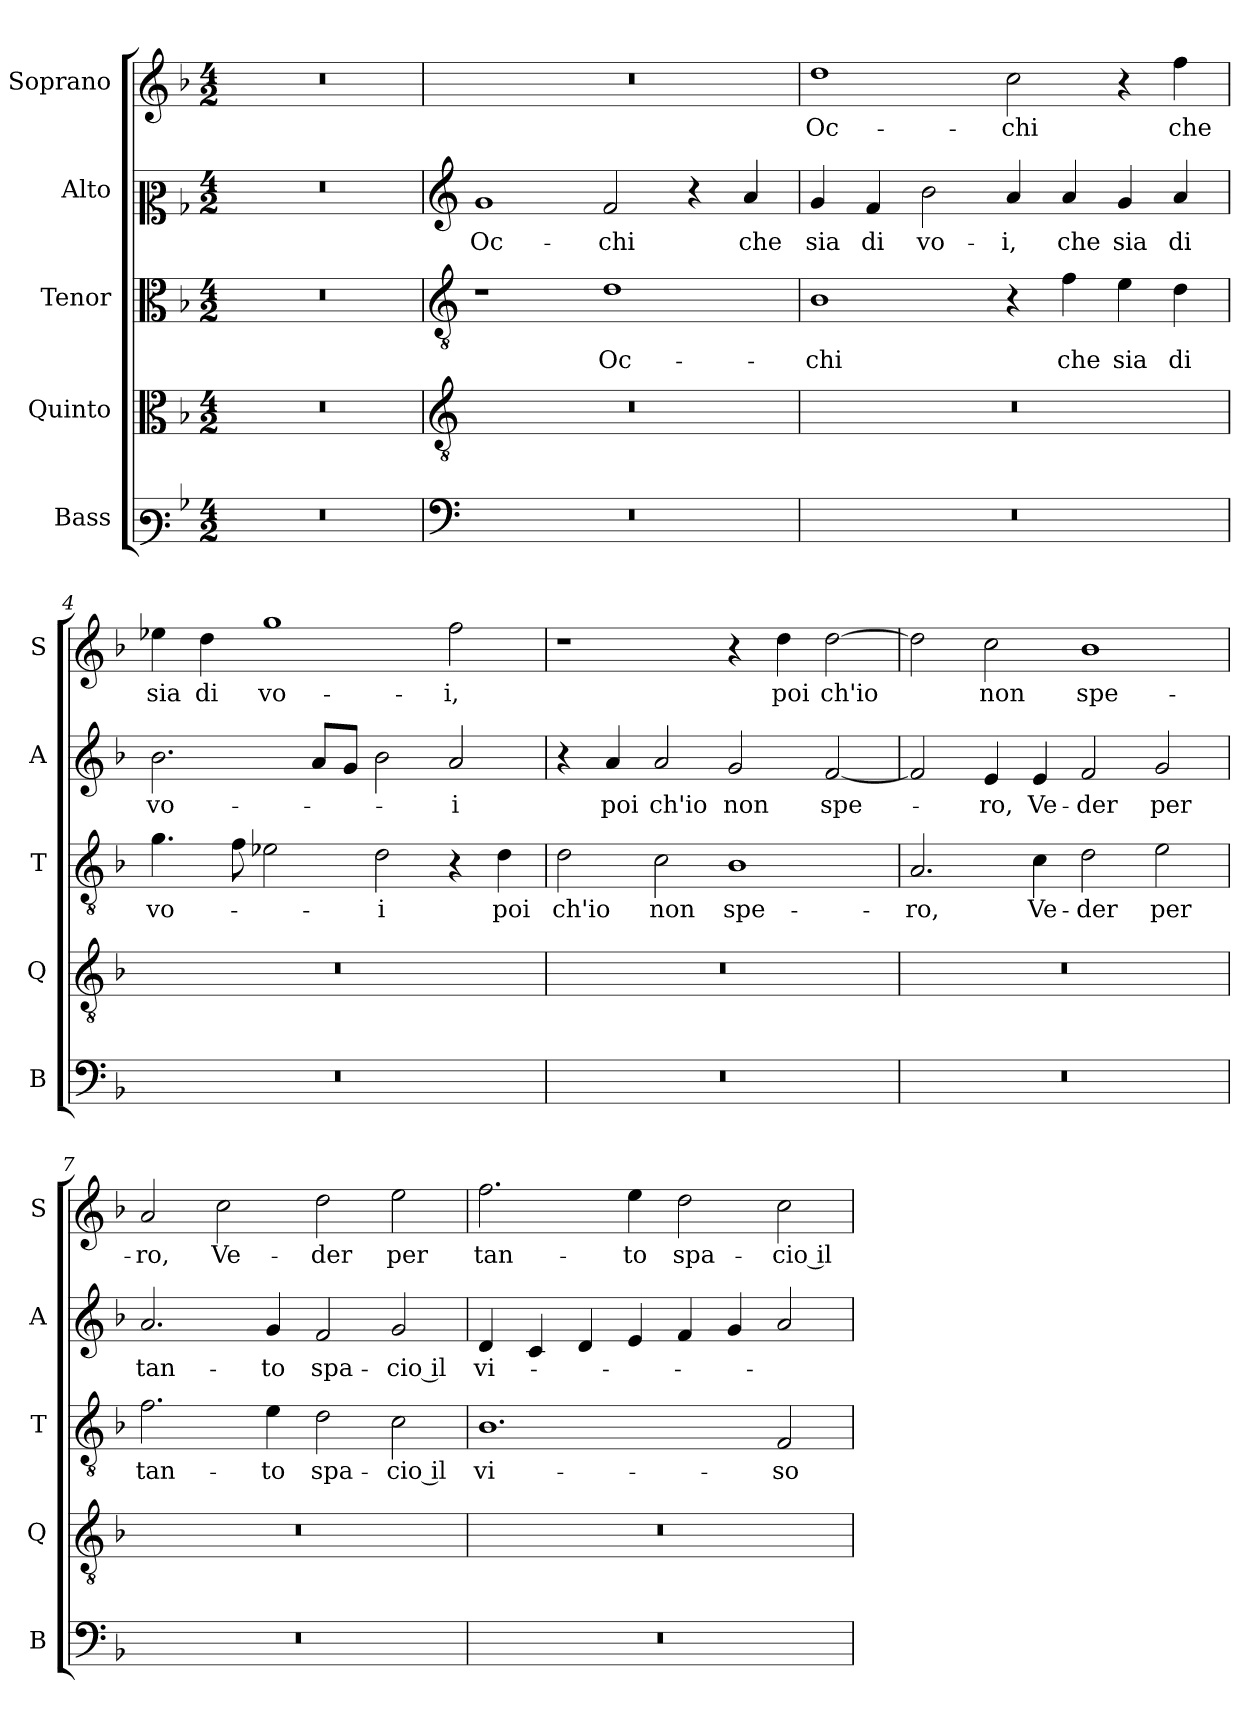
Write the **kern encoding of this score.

**kern	**kern	**kern	**text	**kern	**text	**kern	**text
*part5	*part4	*part3	*part3	*part2	*part2	*part1	*part1
*staff5	*staff4	*staff3	*staff3	*staff2	*staff2	*staff1	*staff1
*I"Bass	*I"Quinto	*I"Tenor	*	*I"Alto	*	*I"Soprano	*
*I'B	*I'Q	*I'T	*	*I'A	*	*I'S	*
*clefF3	*clefC3	*clefC3	*	*clefC2	*	*clefG2	*
*k[b-]	*k[b-]	*k[b-]	*	*k[b-]	*	*k[b-]	*
*F:	*F:	*F:	*	*F:	*	*F:	*
*M4/2	*M4/2	*M4/2	*	*M4/2	*	*M4/2	*
=1	=1	=1	=1	=1	=1	=1	=1
0r	0r	0r	.	0r	.	0r	.
=2	=2	=2	=2	=2	=2	=2	=2
*clefF4	*clefGv2	*clefGv2	*	*clefG2	*	*	*
!	!	!	!	!	!LO:LY:b	!	!
0r	0r	1r	.	1g	Oc-	0r	.
!	!	!	!LO:LY:b	!	!LO:LY:b	!	!
.	.	1d	Oc-	2f/	-chi	.	.
.	.	.	.	4r	.	.	.
!	!	!	!	!	!LO:LY:b	!	!
.	.	.	.	4a/	che	.	.
=3	=3	=3	=3	=3	=3	=3	=3
!	!	!	!LO:LY:b	!	!LO:LY:b	!	!LO:LY:b
0r	0r	1B-	-chi	4g/	sia	1dd	Oc-
!	!	!	!	!	!LO:LY:b	!	!
.	.	.	.	4f/	di	.	.
!	!	!	!	!	!LO:LY:b	!	!
.	.	.	.	2b-\	vo-	.	.
!	!	!	!	!	!LO:LY:b	!	!LO:LY:b
.	.	4r	.	4a/	-i,	2cc\	-chi
!	!	!	!LO:LY:b	!	!LO:LY:b	!	!
.	.	4f\	che	4a/	che	.	.
!	!	!	!LO:LY:b	!	!LO:LY:b	!	!
.	.	4e\	sia	4g/	sia	4r	.
!	!	!	!LO:LY:b	!	!LO:LY:b	!	!LO:LY:b
.	.	4d\	di	4a/	di	4ff\	che
=4	=4	=4	=4	=4	=4	=4	=4
!	!	!	!LO:LY:b	!	!LO:LY:b	!	!LO:LY:b
0r	0r	4.g\	vo-	2.b-\	vo-	4ee-X\	sia
!	!	!	!	!	!	!	!LO:LY:b
.	.	.	.	.	.	4dd\	di
.	.	8f\	.	.	.	.	.
!	!	!	!	!	!	!	!LO:LY:b
.	.	2e-X\	.	.	.	1gg	vo-
.	.	.	.	8a/L	.	.	.
.	.	.	.	8g/J	.	.	.
!	!	!	!LO:LY:b	!	!	!	!
.	.	2d\	-i	2b-\	.	.	.
!	!	!	!	!	!LO:LY:b	!	!LO:LY:b
.	.	4r	.	2a/	-i	2ff\	-i,
!	!	!	!LO:LY:b	!	!	!	!
.	.	4d\	poi	.	.	.	.
!!LO:LB:g=z
=5	=5	=5	=5	=5	=5	=5	=5
!	!	!	!LO:LY:b	!	!	!	!
0r	0r	2d\	ch'io	4r	.	1r	.
!	!	!	!	!	!LO:LY:b	!	!
.	.	.	.	4a/	poi	.	.
!	!	!	!LO:LY:b	!	!LO:LY:b	!	!
.	.	2c\	non	2a/	ch'io	.	.
!	!	!	!LO:LY:b	!	!LO:LY:b	!	!
.	.	1B-	spe-	2g/	non	4r	.
!	!	!	!	!	!	!	!LO:LY:b
.	.	.	.	.	.	4dd\	poi
!	!	!	!	!	!LO:LY:b	!	!LO:LY:b
.	.	.	.	[2f/	spe-	[2dd\	ch'io
=6	=6	=6	=6	=6	=6	=6	=6
!	!	!	!LO:LY:b	!	!	!	!
0r	0r	2.A/	-ro,	2f/]	.	2dd\]	.
!	!	!	!	!	!LO:LY:b	!	!LO:LY:b
.	.	.	.	4e/	-ro,	2cc\	non
!	!	!	!LO:LY:b	!	!LO:LY:b	!	!
.	.	4c\	Ve-	4e/	Ve-	.	.
!	!	!	!LO:LY:b	!	!LO:LY:b	!	!LO:LY:b
.	.	2d\	-der	2f/	-der	1b-	spe-
!	!	!	!LO:LY:b	!	!LO:LY:b	!	!
.	.	2e\	per	2g/	per	.	.
=7	=7	=7	=7	=7	=7	=7	=7
!	!	!	!LO:LY:b	!	!LO:LY:b	!	!LO:LY:b
0r	0r	2.f\	tan-	2.a/	tan-	2a/	-ro,
!	!	!	!	!	!	!	!LO:LY:b
.	.	.	.	.	.	2cc\	Ve-
!	!	!	!LO:LY:b	!	!LO:LY:b	!	!
.	.	4e\	-to	4g/	-to	.	.
!	!	!	!LO:LY:b	!	!LO:LY:b	!	!LO:LY:b
.	.	2d\	spa-	2f/	spa-	2dd\	-der
!	!	!	!LO:LY:b	!	!LO:LY:b	!	!LO:LY:b
.	.	2c\	-cio il	2g/	-cio il	2ee\	per
=8	=8	=8	=8	=8	=8	=8	=8
!	!	!	!LO:LY:b	!	!LO:LY:b	!	!LO:LY:b
0r	0r	1.B-	vi-	4d/	vi-	2.ff\	tan-
.	.	.	.	4c/	.	.	.
.	.	.	.	4d/	.	.	.
!	!	!	!	!	!	!	!LO:LY:b
.	.	.	.	4e/	.	4ee\	-to
!	!	!	!	!	!	!	!LO:LY:b
.	.	.	.	4f/	.	2dd\	spa-
.	.	.	.	4g/	.	.	.
!	!	!	!LO:LY:b	!	!	!	!LO:LY:b
.	.	2F/	-so	2a/	.	2cc\	-cio il
=	=	=	=	=	=	=	=
*-	*-	*-	*-	*-	*-	*-	*-
